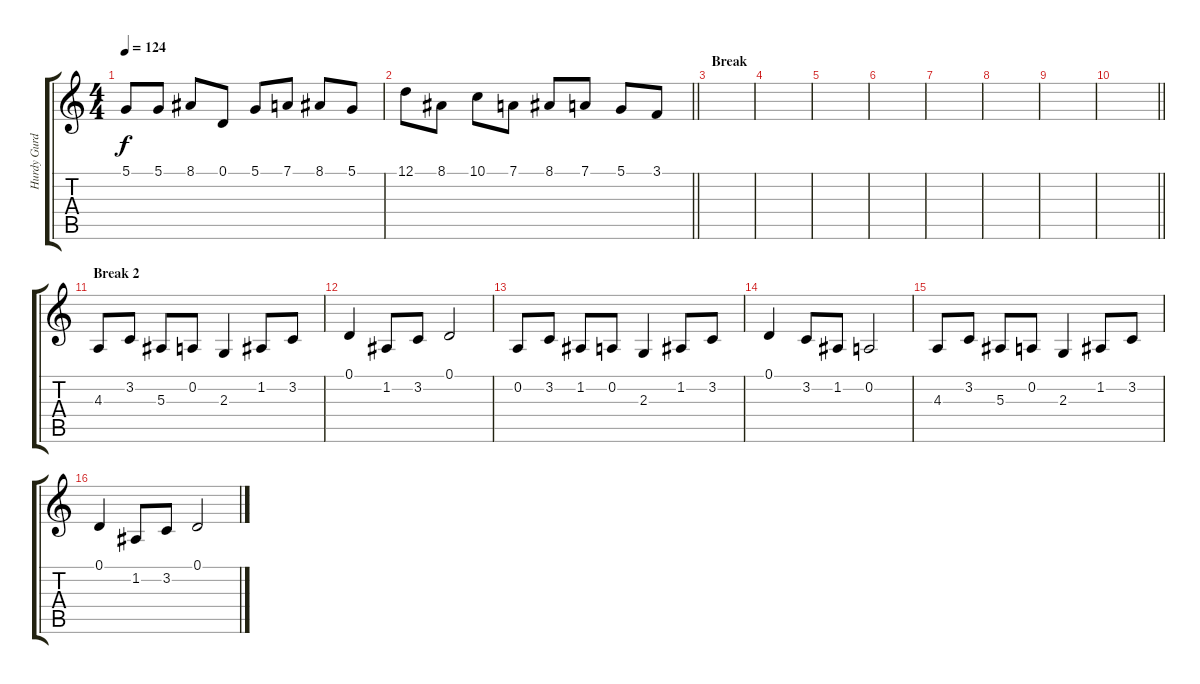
\track ("Hurdy Gurdy" "Hurdy Gurd") {instrument cello}
\staff {score tabs}
\tuning (D4 A3 F3 C3 G2 D2) {hide}
\ts (4 4)
\tempo 124
\clef g2
\ks c
5.1.8{dy f} 5.1.8 8.1.8 0.1.8 5.1.8 7.1.8 8.1.8 5.1.8 |
\barLineRight lightlight
12.1.8 8.1.8 10.1.8 7.1.8 8.1.8 7.1.8 5.1.8 3.1.8 |
\section ("" "Break ")
|
|
|
|
|
|
|
\barLineRight lightlight
|
\section ("" "Break 2")
4.3.8 3.2.8 5.3.8 0.2.8 2.3.4 1.2.8 3.2.8 |
0.1.4 1.2.8 3.2.8 0.1.2 |
0.2.8 3.2.8 1.2.8 0.2.8 2.3.4 1.2.8 3.2.8 |
0.1.4 3.2.8 1.2.8 0.2.2 |
4.3.8 3.2.8 5.3.8 0.2.8 2.3.4 1.2.8 3.2.8 |
0.1.4 1.2.8 3.2.8 0.1.2
